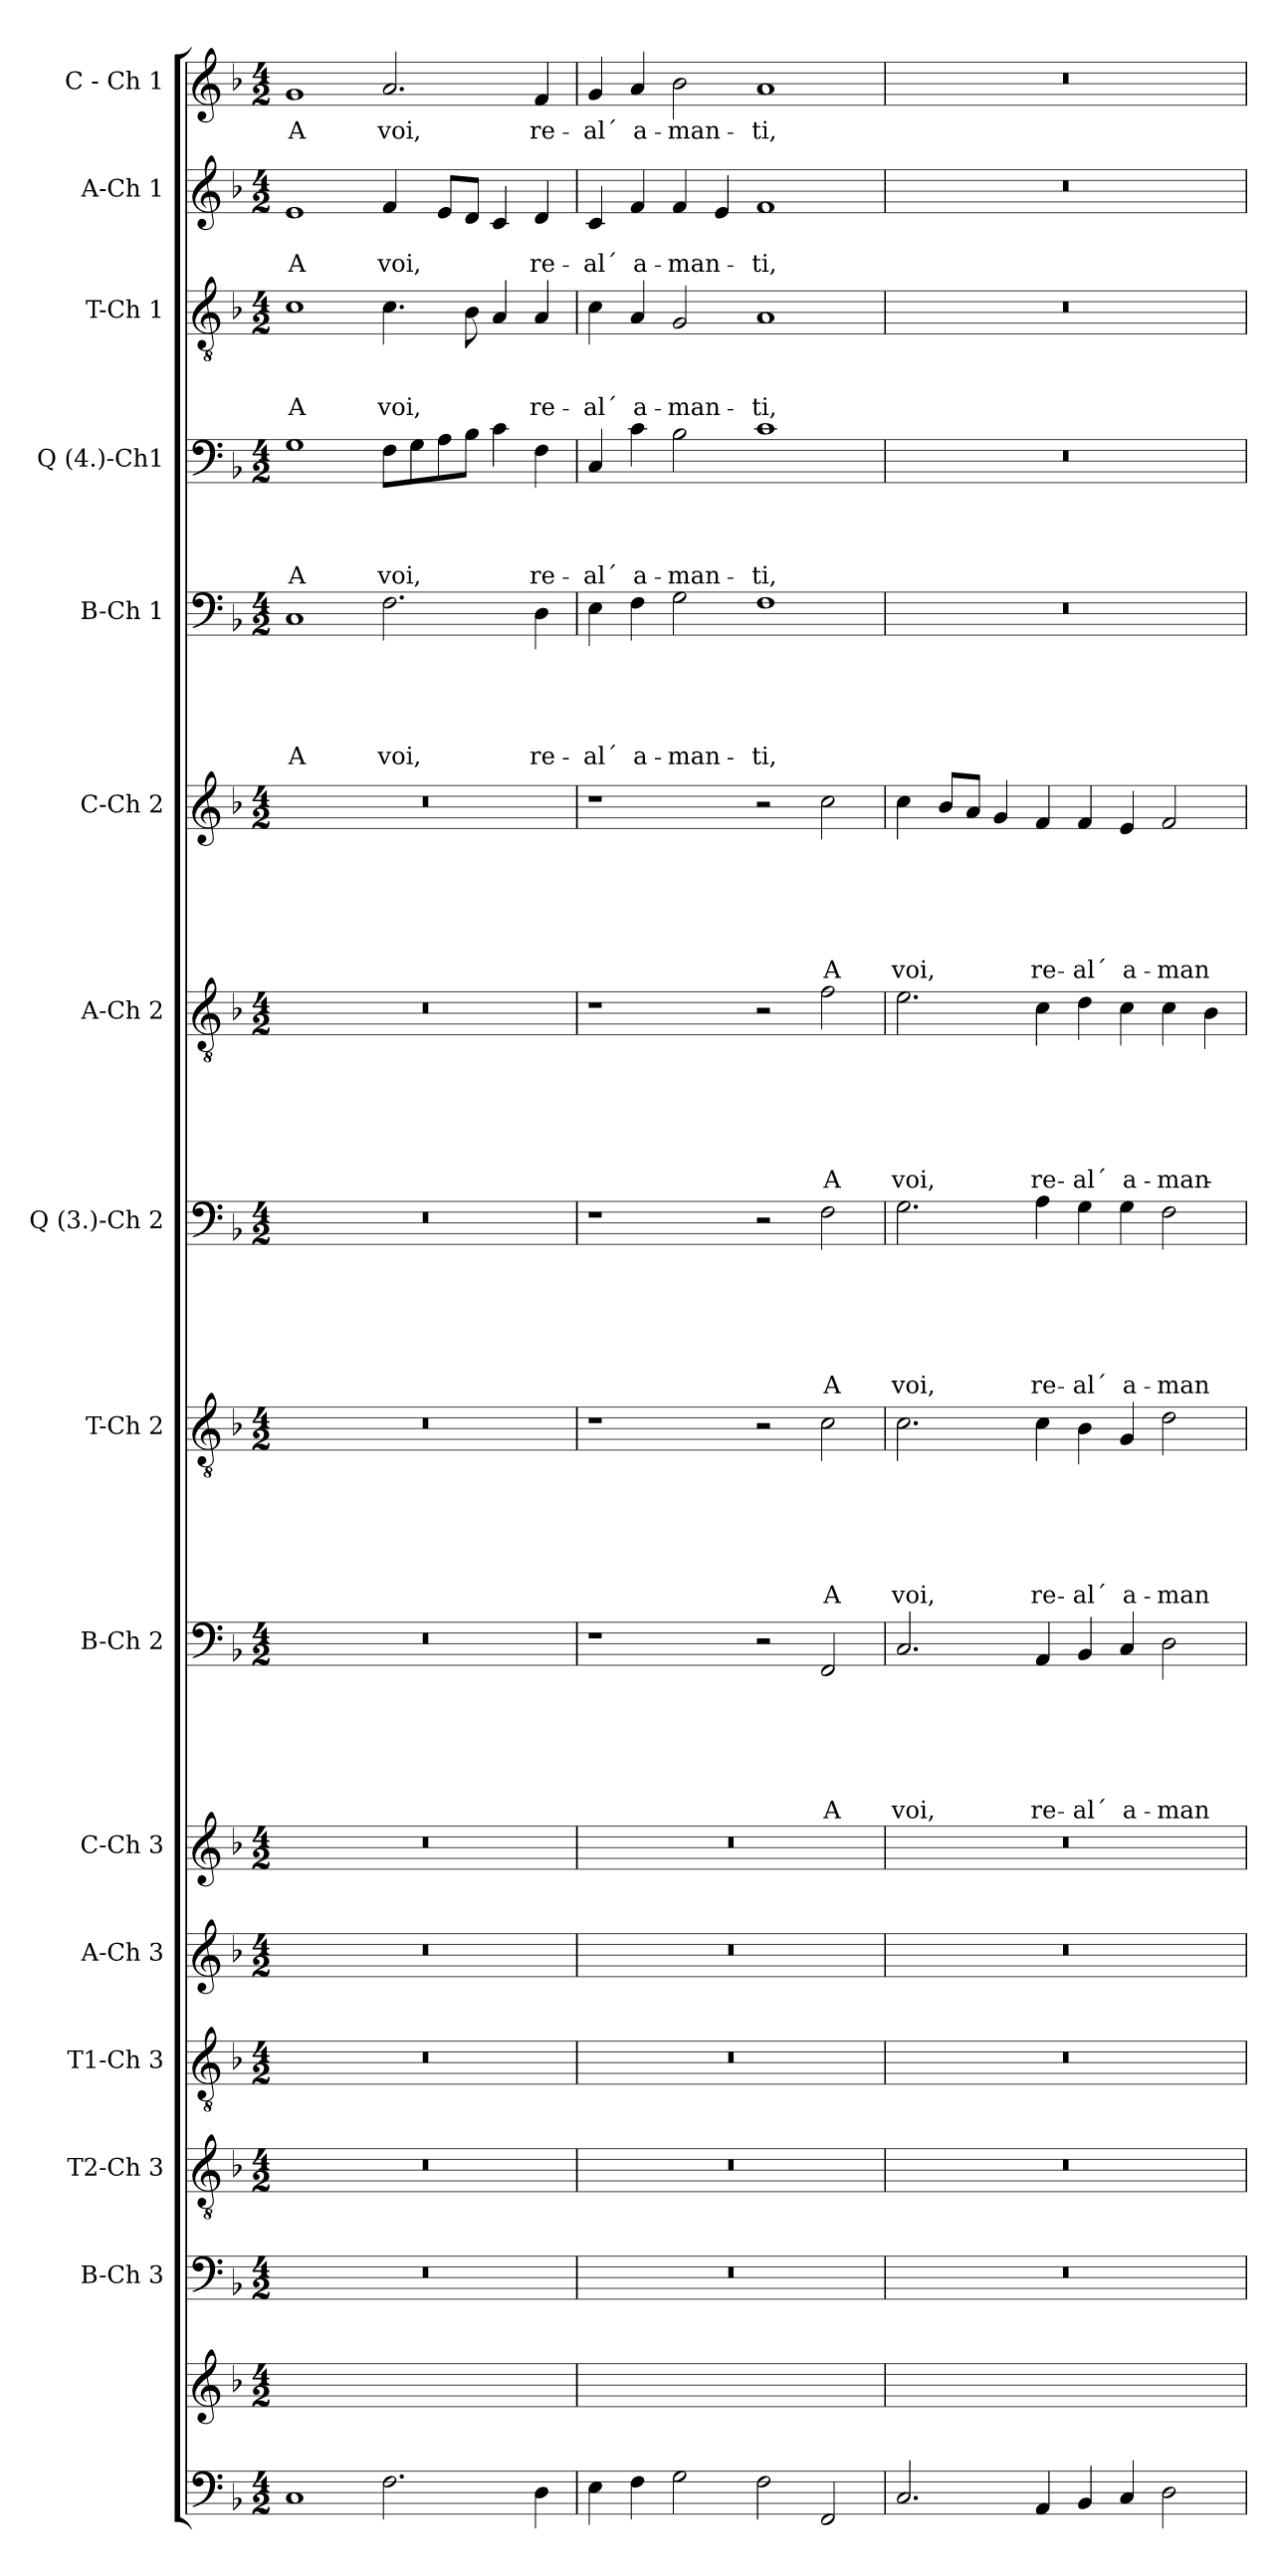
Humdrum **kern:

**kern	**kern	**kern	**kern	**kern	**kern	**kern	**kern	**text	**text	**text	**text	**text	**text	**kern	**text	**text	**text	**text	**text	**text	**kern	**text	**text	**text	**text	**text	**text	**kern	**text	**text	**text	**text	**text	**text	**kern	**text	**text	**text	**text	**text	**text	**kern	**text	**text	**text	**text	**text	**kern	**text	**text	**text	**text	**kern	**text	**text	**text	**kern	**text	**text	**kern	**text
*part16	*part16	*part15	*part14	*part13	*part12	*part11	*part10	*part10	*part10	*part10	*part10	*part10	*part10	*part9	*part9	*part9	*part9	*part9	*part9	*part9	*part8	*part8	*part8	*part8	*part8	*part8	*part8	*part7	*part7	*part7	*part7	*part7	*part7	*part7	*part6	*part6	*part6	*part6	*part6	*part6	*part6	*part5	*part5	*part5	*part5	*part5	*part5	*part4	*part4	*part4	*part4	*part4	*part3	*part3	*part3	*part3	*part2	*part2	*part2	*part1	*part1
*staff17	*staff16	*staff15	*staff14	*staff13	*staff12	*staff11	*staff10	*staff10	*staff10	*staff10	*staff10	*staff10	*staff10	*staff9	*staff9	*staff9	*staff9	*staff9	*staff9	*staff9	*staff8	*staff8	*staff8	*staff8	*staff8	*staff8	*staff8	*staff7	*staff7	*staff7	*staff7	*staff7	*staff7	*staff7	*staff6	*staff6	*staff6	*staff6	*staff6	*staff6	*staff6	*staff5	*staff5	*staff5	*staff5	*staff5	*staff5	*staff4	*staff4	*staff4	*staff4	*staff4	*staff3	*staff3	*staff3	*staff3	*staff2	*staff2	*staff2	*staff1	*staff1
*	*	*I"B-Ch 3	*I"T2-Ch 3	*I"T1-Ch 3	*I"A-Ch 3	*I"C-Ch 3	*I"B-Ch 2	*	*	*	*	*	*	*I"T-Ch 2	*	*	*	*	*	*	*I"Q (3.)-Ch 2	*	*	*	*	*	*	*I"A-Ch 2	*	*	*	*	*	*	*I"C-Ch 2	*	*	*	*	*	*	*I"B-Ch 1	*	*	*	*	*	*I"Q (4.)-Ch1	*	*	*	*	*I"T-Ch 1	*	*	*	*I"A-Ch 1	*	*	*I"C - Ch 1	*
*clefF4	*clefG2	*clefF4	*clefGv2	*clefGv2	*clefG2	*clefG2	*clefF4	*	*	*	*	*	*	*clefGv2	*	*	*	*	*	*	*clefF4	*	*	*	*	*	*	*clefGv2	*	*	*	*	*	*	*clefG2	*	*	*	*	*	*	*clefF4	*	*	*	*	*	*clefF4	*	*	*	*	*clefGv2	*	*	*	*clefG2	*	*	*clefG2	*
*k[b-]	*k[b-]	*k[b-]	*k[b-]	*k[b-]	*k[b-]	*k[b-]	*k[b-]	*	*	*	*	*	*	*k[b-]	*	*	*	*	*	*	*k[b-]	*	*	*	*	*	*	*k[b-]	*	*	*	*	*	*	*k[b-]	*	*	*	*	*	*	*k[b-]	*	*	*	*	*	*k[b-]	*	*	*	*	*k[b-]	*	*	*	*k[b-]	*	*	*k[b-]	*
*F:	*F:	*F:	*F:	*F:	*F:	*F:	*F:	*	*	*	*	*	*	*F:	*	*	*	*	*	*	*F:	*	*	*	*	*	*	*F:	*	*	*	*	*	*	*F:	*	*	*	*	*	*	*F:	*	*	*	*	*	*F:	*	*	*	*	*F:	*	*	*	*F:	*	*	*F:	*
*M4/2	*M4/2	*M4/2	*M4/2	*M4/2	*M4/2	*M4/2	*M4/2	*	*	*	*	*	*	*M4/2	*	*	*	*	*	*	*M4/2	*	*	*	*	*	*	*M4/2	*	*	*	*	*	*	*M4/2	*	*	*	*	*	*	*M4/2	*	*	*	*	*	*M4/2	*	*	*	*	*M4/2	*	*	*	*M4/2	*	*	*M4/2	*
=1	=1	=1	=1	=1	=1	=1	=1	=1	=1	=1	=1	=1	=1	=1	=1	=1	=1	=1	=1	=1	=1	=1	=1	=1	=1	=1	=1	=1	=1	=1	=1	=1	=1	=1	=1	=1	=1	=1	=1	=1	=1	=1	=1	=1	=1	=1	=1	=1	=1	=1	=1	=1	=1	=1	=1	=1	=1	=1	=1	=1	=1
!	!	!	!	!	!	!	!	!	!	!	!	!	!	!	!	!	!	!	!	!	!	!	!	!	!	!	!	!	!	!	!	!	!	!	!	!	!	!	!	!	!	!	!	!	!	!	!LO:LY:b	!	!	!	!	!LO:LY:b	!	!	!	!LO:LY:b	!	!	!LO:LY:b	!	!LO:LY:b
1C	0ryy	0r	0r	0r	0r	0r	0r	.	.	.	.	.	.	0r	.	.	.	.	.	.	0r	.	.	.	.	.	.	0r	.	.	.	.	.	.	0r	.	.	.	.	.	.	1C	.	.	.	.	A	1G	.	.	.	A	1c	.	.	A	1e	.	A	1g	A
!	!	!	!	!	!	!	!	!	!	!	!	!	!	!	!	!	!	!	!	!	!	!	!	!	!	!	!	!	!	!	!	!	!	!	!	!	!	!	!	!	!	!	!	!	!	!	!LO:LY:b	!	!	!	!	!LO:LY:b	!	!	!	!LO:LY:b	!	!	!LO:LY:b	!	!LO:LY:b
2.F\	.	.	.	.	.	.	.	.	.	.	.	.	.	.	.	.	.	.	.	.	.	.	.	.	.	.	.	.	.	.	.	.	.	.	.	.	.	.	.	.	.	2.F\	.	.	.	.	voi,	8F\L	.	.	.	voi,	4.c\	.	.	voi,	4f/	.	voi,	2.a/	voi,
.	.	.	.	.	.	.	.	.	.	.	.	.	.	.	.	.	.	.	.	.	.	.	.	.	.	.	.	.	.	.	.	.	.	.	.	.	.	.	.	.	.	.	.	.	.	.	.	8G\	.	.	.	.	.	.	.	.	.	.	.	.	.
.	.	.	.	.	.	.	.	.	.	.	.	.	.	.	.	.	.	.	.	.	.	.	.	.	.	.	.	.	.	.	.	.	.	.	.	.	.	.	.	.	.	.	.	.	.	.	.	8A\	.	.	.	.	.	.	.	.	8e/L	.	.	.	.
.	.	.	.	.	.	.	.	.	.	.	.	.	.	.	.	.	.	.	.	.	.	.	.	.	.	.	.	.	.	.	.	.	.	.	.	.	.	.	.	.	.	.	.	.	.	.	.	8B-\J	.	.	.	.	8B-\	.	.	.	8d/J	.	.	.	.
.	.	.	.	.	.	.	.	.	.	.	.	.	.	.	.	.	.	.	.	.	.	.	.	.	.	.	.	.	.	.	.	.	.	.	.	.	.	.	.	.	.	.	.	.	.	.	.	4c\	.	.	.	.	4A/	.	.	.	4c/	.	.	.	.
!	!	!	!	!	!	!	!	!	!	!	!	!	!	!	!	!	!	!	!	!	!	!	!	!	!	!	!	!	!	!	!	!	!	!	!	!	!	!	!	!	!	!	!	!	!	!	!LO:LY:b	!	!	!	!	!LO:LY:b	!	!	!	!LO:LY:b	!	!	!LO:LY:b	!	!LO:LY:b
4D\	.	.	.	.	.	.	.	.	.	.	.	.	.	.	.	.	.	.	.	.	.	.	.	.	.	.	.	.	.	.	.	.	.	.	.	.	.	.	.	.	.	4D\	.	.	.	.	re-	4F\	.	.	.	re-	4A/	.	.	re-	4d/	.	re-	4f/	re-
=2	=2	=2	=2	=2	=2	=2	=2	=2	=2	=2	=2	=2	=2	=2	=2	=2	=2	=2	=2	=2	=2	=2	=2	=2	=2	=2	=2	=2	=2	=2	=2	=2	=2	=2	=2	=2	=2	=2	=2	=2	=2	=2	=2	=2	=2	=2	=2	=2	=2	=2	=2	=2	=2	=2	=2	=2	=2	=2	=2	=2	=2
!	!	!	!	!	!	!	!	!	!	!	!	!	!	!	!	!	!	!	!	!	!	!	!	!	!	!	!	!	!	!	!	!	!	!	!	!	!	!	!	!	!	!	!	!	!	!	!LO:LY:b	!	!	!	!	!LO:LY:b	!	!	!	!LO:LY:b	!	!	!LO:LY:b	!	!LO:LY:b
4E\	0ryy	0r	0r	0r	0r	0r	1r	.	.	.	.	.	.	1r	.	.	.	.	.	.	1r	.	.	.	.	.	.	1r	.	.	.	.	.	.	1r	.	.	.	.	.	.	4E\	.	.	.	.	-al´	4C/	.	.	.	-al´	4c\	.	.	-al´	4c/	.	-al´	4g/	-al´
!	!	!	!	!	!	!	!	!	!	!	!	!	!	!	!	!	!	!	!	!	!	!	!	!	!	!	!	!	!	!	!	!	!	!	!	!	!	!	!	!	!	!	!	!	!	!	!LO:LY:b	!	!	!	!	!LO:LY:b	!	!	!	!LO:LY:b	!	!	!LO:LY:b	!	!LO:LY:b
4F\	.	.	.	.	.	.	.	.	.	.	.	.	.	.	.	.	.	.	.	.	.	.	.	.	.	.	.	.	.	.	.	.	.	.	.	.	.	.	.	.	.	4F\	.	.	.	.	a-	4c\	.	.	.	a-	4A/	.	.	a-	4f/	.	a-	4a/	a-
!	!	!	!	!	!	!	!	!	!	!	!	!	!	!	!	!	!	!	!	!	!	!	!	!	!	!	!	!	!	!	!	!	!	!	!	!	!	!	!	!	!	!	!	!	!	!	!LO:LY:b	!	!	!	!	!LO:LY:b	!	!	!	!LO:LY:b	!	!	!LO:LY:b	!	!LO:LY:b
2G\	.	.	.	.	.	.	.	.	.	.	.	.	.	.	.	.	.	.	.	.	.	.	.	.	.	.	.	.	.	.	.	.	.	.	.	.	.	.	.	.	.	2G\	.	.	.	.	-man-	2B-\	.	.	.	-man-	2G/	.	.	-man-	4f/	.	-man-	2b-\	-man-
.	.	.	.	.	.	.	.	.	.	.	.	.	.	.	.	.	.	.	.	.	.	.	.	.	.	.	.	.	.	.	.	.	.	.	.	.	.	.	.	.	.	.	.	.	.	.	.	.	.	.	.	.	.	.	.	.	4e/	.	.	.	.
!	!	!	!	!	!	!	!	!	!	!	!	!	!	!	!	!	!	!	!	!	!	!	!	!	!	!	!	!	!	!	!	!	!	!	!	!	!	!	!	!	!	!	!	!	!	!	!LO:LY:b	!	!	!	!	!LO:LY:b	!	!	!	!LO:LY:b	!	!	!LO:LY:b	!	!LO:LY:b
2F\	.	.	.	.	.	.	2r	.	.	.	.	.	.	2r	.	.	.	.	.	.	2r	.	.	.	.	.	.	2r	.	.	.	.	.	.	2r	.	.	.	.	.	.	1F	.	.	.	.	-ti,	1c	.	.	.	-ti,	1A	.	.	-ti,	1f	.	-ti,	1a	-ti,
!	!	!	!	!	!	!	!	!	!	!	!	!	!LO:LY:b	!	!	!	!	!	!	!LO:LY:b	!	!	!	!	!	!	!LO:LY:b	!	!	!	!	!	!	!LO:LY:b	!	!	!	!	!	!	!LO:LY:b	!	!	!	!	!	!	!	!	!	!	!	!	!	!	!	!	!	!	!	!
2FF/	.	.	.	.	.	.	2FF/	.	.	.	.	.	A	2c\	.	.	.	.	.	A	2F\	.	.	.	.	.	A	2f\	.	.	.	.	.	A	2cc\	.	.	.	.	.	A	.	.	.	.	.	.	.	.	.	.	.	.	.	.	.	.	.	.	.	.
=3	=3	=3	=3	=3	=3	=3	=3	=3	=3	=3	=3	=3	=3	=3	=3	=3	=3	=3	=3	=3	=3	=3	=3	=3	=3	=3	=3	=3	=3	=3	=3	=3	=3	=3	=3	=3	=3	=3	=3	=3	=3	=3	=3	=3	=3	=3	=3	=3	=3	=3	=3	=3	=3	=3	=3	=3	=3	=3	=3	=3	=3
!	!	!	!	!	!	!	!	!	!	!	!	!	!LO:LY:b	!	!	!	!	!	!	!LO:LY:b	!	!	!	!	!	!	!LO:LY:b	!	!	!	!	!	!	!LO:LY:b	!	!	!	!	!	!	!LO:LY:b	!	!	!	!	!	!	!	!	!	!	!	!	!	!	!	!	!	!	!	!
2.C/	0ryy	0r	0r	0r	0r	0r	2.C/	.	.	.	.	.	voi,	2.c\	.	.	.	.	.	voi,	2.G\	.	.	.	.	.	voi,	2.e\	.	.	.	.	.	voi,	4cc\	.	.	.	.	.	voi,	0r	.	.	.	.	.	0r	.	.	.	.	0r	.	.	.	0r	.	.	0r	.
.	.	.	.	.	.	.	.	.	.	.	.	.	.	.	.	.	.	.	.	.	.	.	.	.	.	.	.	.	.	.	.	.	.	.	8b-/L	.	.	.	.	.	.	.	.	.	.	.	.	.	.	.	.	.	.	.	.	.	.	.	.	.	.
.	.	.	.	.	.	.	.	.	.	.	.	.	.	.	.	.	.	.	.	.	.	.	.	.	.	.	.	.	.	.	.	.	.	.	8a/J	.	.	.	.	.	.	.	.	.	.	.	.	.	.	.	.	.	.	.	.	.	.	.	.	.	.
.	.	.	.	.	.	.	.	.	.	.	.	.	.	.	.	.	.	.	.	.	.	.	.	.	.	.	.	.	.	.	.	.	.	.	4g/	.	.	.	.	.	.	.	.	.	.	.	.	.	.	.	.	.	.	.	.	.	.	.	.	.	.
!	!	!	!	!	!	!	!	!	!	!	!	!	!LO:LY:b	!	!	!	!	!	!	!LO:LY:b	!	!	!	!	!	!	!LO:LY:b	!	!	!	!	!	!	!LO:LY:b	!	!	!	!	!	!	!LO:LY:b	!	!	!	!	!	!	!	!	!	!	!	!	!	!	!	!	!	!	!	!
4AA/	.	.	.	.	.	.	4AA/	.	.	.	.	.	re-	4c\	.	.	.	.	.	re-	4A\	.	.	.	.	.	re-	4c\	.	.	.	.	.	re-	4f/	.	.	.	.	.	re-	.	.	.	.	.	.	.	.	.	.	.	.	.	.	.	.	.	.	.	.
!	!	!	!	!	!	!	!	!	!	!	!	!	!LO:LY:b	!	!	!	!	!	!	!LO:LY:b	!	!	!	!	!	!	!LO:LY:b	!	!	!	!	!	!	!LO:LY:b	!	!	!	!	!	!	!LO:LY:b	!	!	!	!	!	!	!	!	!	!	!	!	!	!	!	!	!	!	!	!
4BB-/	.	.	.	.	.	.	4BB-/	.	.	.	.	.	-al´	4B-\	.	.	.	.	.	-al´	4G\	.	.	.	.	.	-al´	4d\	.	.	.	.	.	-al´	4f/	.	.	.	.	.	-al´	.	.	.	.	.	.	.	.	.	.	.	.	.	.	.	.	.	.	.	.
!	!	!	!	!	!	!	!	!	!	!	!	!	!LO:LY:b	!	!	!	!	!	!	!LO:LY:b	!	!	!	!	!	!	!LO:LY:b	!	!	!	!	!	!	!LO:LY:b	!	!	!	!	!	!	!LO:LY:b	!	!	!	!	!	!	!	!	!	!	!	!	!	!	!	!	!	!	!	!
4C/	.	.	.	.	.	.	4C/	.	.	.	.	.	a-	4G/	.	.	.	.	.	a-	4G\	.	.	.	.	.	a-	4c\	.	.	.	.	.	a-	4e/	.	.	.	.	.	a-	.	.	.	.	.	.	.	.	.	.	.	.	.	.	.	.	.	.	.	.
!	!	!	!	!	!	!	!	!	!	!	!	!	!LO:LY:b	!	!	!	!	!	!	!LO:LY:b	!	!	!	!	!	!	!LO:LY:b	!	!	!	!	!	!	!LO:LY:b	!	!	!	!	!	!	!LO:LY:b	!	!	!	!	!	!	!	!	!	!	!	!	!	!	!	!	!	!	!	!
2D\	.	.	.	.	.	.	2D\	.	.	.	.	.	-man-	2d\	.	.	.	.	.	-man-	2F\	.	.	.	.	.	-man-	4c\	.	.	.	.	.	-man-	2f/	.	.	.	.	.	-man-	.	.	.	.	.	.	.	.	.	.	.	.	.	.	.	.	.	.	.	.
.	.	.	.	.	.	.	.	.	.	.	.	.	.	.	.	.	.	.	.	.	.	.	.	.	.	.	.	4B-\	.	.	.	.	.	.	.	.	.	.	.	.	.	.	.	.	.	.	.	.	.	.	.	.	.	.	.	.	.	.	.	.	.
=	=	=	=	=	=	=	=	=	=	=	=	=	=	=	=	=	=	=	=	=	=	=	=	=	=	=	=	=	=	=	=	=	=	=	=	=	=	=	=	=	=	=	=	=	=	=	=	=	=	=	=	=	=	=	=	=	=	=	=	=	=
*-	*-	*-	*-	*-	*-	*-	*-	*-	*-	*-	*-	*-	*-	*-	*-	*-	*-	*-	*-	*-	*-	*-	*-	*-	*-	*-	*-	*-	*-	*-	*-	*-	*-	*-	*-	*-	*-	*-	*-	*-	*-	*-	*-	*-	*-	*-	*-	*-	*-	*-	*-	*-	*-	*-	*-	*-	*-	*-	*-	*-	*-
